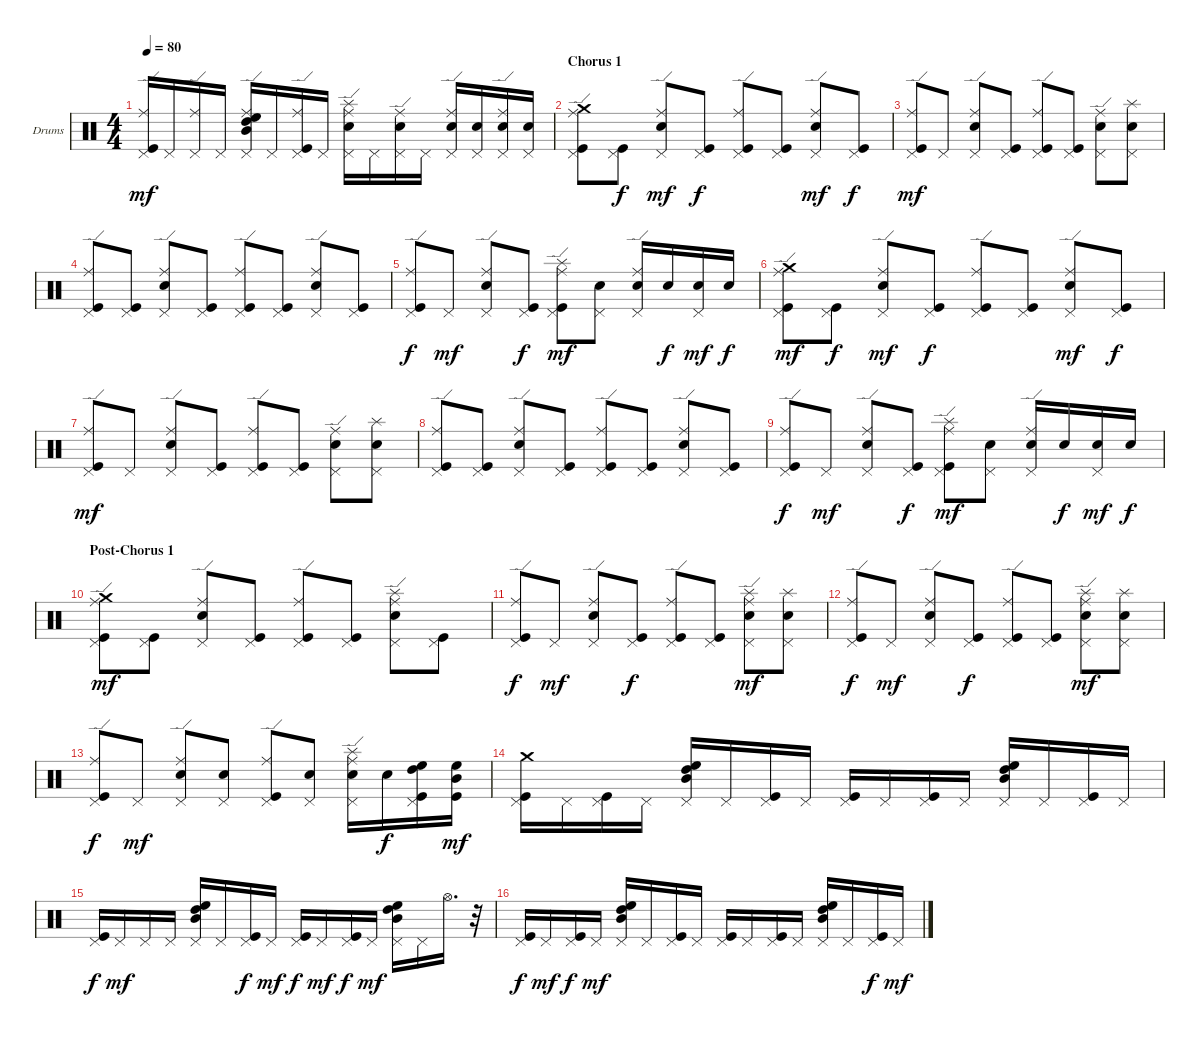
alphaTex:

\bracketExtendMode groupsimilarinstruments
\firstSystemTrackNameOrientation horizontal
\otherSystemsTrackNameOrientation horizontal
\track ("Drumkit" "Drums") {instrument percussion}
\staff {score}
\articulation defaults
\ts (4 4)
\tempo 80
\clef neutral
\ks c
("Pedal Hi-Hat (hit)" "Ride (edge)" "Kick (hit)").16{dy mf} "Pedal Hi-Hat (hit)".16 ("Pedal Hi-Hat (hit)" "Ride (edge)").16 "Pedal Hi-Hat (hit)".16 ("Pedal Hi-Hat (hit)" "Ride (edge)" "High Floor Tom (hit)" "High Tom (hit)" "Mid Tom (hit)").16 "Pedal Hi-Hat (hit)".16 ("Pedal Hi-Hat (hit)" "Ride (edge)" "Kick (hit)").16 "Pedal Hi-Hat (hit)".16 ("Pedal Hi-Hat (hit)" "Ride (edge)" "Snare (hit) 2" "Splash (hit)").16 "Pedal Hi-Hat (hit)".16 ("Pedal Hi-Hat (hit)" "Ride (edge)" "Snare (hit) 2").16 "Pedal Hi-Hat (hit)".16 ("Pedal Hi-Hat (hit)" "Ride (edge)" "Snare (hit) 2").16 ("Pedal Hi-Hat (hit)" "Snare (hit) 2").16 ("Pedal Hi-Hat (hit)" "Ride (edge)" "Snare (hit) 2").16 ("Pedal Hi-Hat (hit)" "Snare (hit) 2").16 |
\section ("" "Chorus 1")
("Pedal Hi-Hat (hit)" "Ride (edge)" "Crash medium (hit)" "Kick (hit)").8 ("Pedal Hi-Hat (hit)" "Kick (hit)").8{dy f} ("Pedal Hi-Hat (hit)" "Ride (edge)" "Snare (hit) 2").8{dy mf} ("Pedal Hi-Hat (hit)" "Kick (hit)").8{dy f} ("Pedal Hi-Hat (hit)" "Ride (edge)" "Kick (hit)").8 ("Pedal Hi-Hat (hit)" "Kick (hit)").8 ("Pedal Hi-Hat (hit)" "Ride (edge)" "Snare (hit) 2").8{dy mf} ("Pedal Hi-Hat (hit)" "Kick (hit)").8{dy f} |
("Pedal Hi-Hat (hit)" "Ride (edge)" "Kick (hit)").8{dy mf} "Pedal Hi-Hat (hit)".8 ("Pedal Hi-Hat (hit)" "Ride (edge)" "Snare (hit) 2").8 ("Pedal Hi-Hat (hit)" "Kick (hit)").8 ("Pedal Hi-Hat (hit)" "Ride (edge)" "Kick (hit)").8 ("Pedal Hi-Hat (hit)" "Kick (hit)").8 ("Pedal Hi-Hat (hit)" "Ride (edge)" "Snare (hit) 2").8 ("Pedal Hi-Hat (hit)" "Splash (hit)" "Snare (hit) 2").8 |
("Pedal Hi-Hat (hit)" "Ride (edge)" "Kick (hit)").8 ("Pedal Hi-Hat (hit)" "Kick (hit)").8 ("Pedal Hi-Hat (hit)" "Ride (edge)" "Snare (hit) 2").8 ("Pedal Hi-Hat (hit)" "Kick (hit)").8 ("Pedal Hi-Hat (hit)" "Ride (edge)" "Kick (hit)").8 ("Pedal Hi-Hat (hit)" "Kick (hit)").8 ("Pedal Hi-Hat (hit)" "Ride (edge)" "Snare (hit) 2").8 ("Pedal Hi-Hat (hit)" "Kick (hit)").8 |
("Pedal Hi-Hat (hit)" "Ride (edge)" "Kick (hit)").8{dy f} "Pedal Hi-Hat (hit)".8{dy mf} ("Pedal Hi-Hat (hit)" "Ride (edge)" "Snare (hit) 2").8 ("Pedal Hi-Hat (hit)" "Kick (hit)").8{dy f} ("Pedal Hi-Hat (hit)" "Ride (edge)" "Splash (hit)" "Kick (hit)").8{dy mf} ("Pedal Hi-Hat (hit)" "Snare (hit) 2").8 ("Pedal Hi-Hat (hit)" "Ride (edge)" "Snare (hit) 2").16 "Snare (hit) 2".16{dy f} ("Pedal Hi-Hat (hit)" "Snare (hit) 2").16{dy mf} "Snare (hit) 2".16{dy f} |
("Pedal Hi-Hat (hit)" "Ride (edge)" "Crash medium (hit)" "Kick (hit)").8{dy mf} ("Pedal Hi-Hat (hit)" "Kick (hit)").8{dy f} ("Pedal Hi-Hat (hit)" "Ride (edge)" "Snare (hit) 2").8{dy mf} ("Pedal Hi-Hat (hit)" "Kick (hit)").8{dy f} ("Pedal Hi-Hat (hit)" "Ride (edge)" "Kick (hit)").8 ("Pedal Hi-Hat (hit)" "Kick (hit)").8 ("Pedal Hi-Hat (hit)" "Ride (edge)" "Snare (hit) 2").8{dy mf} ("Pedal Hi-Hat (hit)" "Kick (hit)").8{dy f} |
("Pedal Hi-Hat (hit)" "Ride (edge)" "Kick (hit)").8{dy mf} "Pedal Hi-Hat (hit)".8 ("Pedal Hi-Hat (hit)" "Ride (edge)" "Snare (hit) 2").8 ("Pedal Hi-Hat (hit)" "Kick (hit)").8 ("Pedal Hi-Hat (hit)" "Ride (edge)" "Kick (hit)").8 ("Pedal Hi-Hat (hit)" "Kick (hit)").8 ("Pedal Hi-Hat (hit)" "Ride (edge)" "Snare (hit) 2").8 ("Pedal Hi-Hat (hit)" "Splash (hit)" "Snare (hit) 2").8 |
("Pedal Hi-Hat (hit)" "Ride (edge)" "Kick (hit)").8 ("Pedal Hi-Hat (hit)" "Kick (hit)").8 ("Pedal Hi-Hat (hit)" "Ride (edge)" "Snare (hit) 2").8 ("Pedal Hi-Hat (hit)" "Kick (hit)").8 ("Pedal Hi-Hat (hit)" "Ride (edge)" "Kick (hit)").8 ("Pedal Hi-Hat (hit)" "Kick (hit)").8 ("Pedal Hi-Hat (hit)" "Ride (edge)" "Snare (hit) 2").8 ("Pedal Hi-Hat (hit)" "Kick (hit)").8 |
("Pedal Hi-Hat (hit)" "Ride (edge)" "Kick (hit)").8{dy f} "Pedal Hi-Hat (hit)".8{dy mf} ("Pedal Hi-Hat (hit)" "Ride (edge)" "Snare (hit) 2").8 ("Pedal Hi-Hat (hit)" "Kick (hit)").8{dy f} ("Pedal Hi-Hat (hit)" "Ride (edge)" "Splash (hit)" "Kick (hit)").8{dy mf} ("Pedal Hi-Hat (hit)" "Snare (hit) 2").8 ("Pedal Hi-Hat (hit)" "Ride (edge)" "Snare (hit) 2").16 "Snare (hit) 2".16{dy f} ("Pedal Hi-Hat (hit)" "Snare (hit) 2").16{dy mf} "Snare (hit) 2".16{dy f} |
\section ("" "Post-Chorus 1")
("Pedal Hi-Hat (hit)" "Ride (edge)" "Crash medium (hit)" "Kick (hit)").8{dy mf} ("Pedal Hi-Hat (hit)" "Kick (hit)").8 ("Pedal Hi-Hat (hit)" "Ride (edge)" "Snare (hit) 2").8 ("Pedal Hi-Hat (hit)" "Kick (hit)").8 ("Pedal Hi-Hat (hit)" "Ride (edge)" "Kick (hit)").8 ("Pedal Hi-Hat (hit)" "Kick (hit)").8 ("Pedal Hi-Hat (hit)" "Ride (edge)" "Snare (hit) 2" "Splash (hit)").8 ("Pedal Hi-Hat (hit)" "Kick (hit)").8 |
("Pedal Hi-Hat (hit)" "Ride (edge)" "Kick (hit)").8{dy f} "Pedal Hi-Hat (hit)".8{dy mf} ("Pedal Hi-Hat (hit)" "Ride (edge)" "Snare (hit) 2").8 ("Pedal Hi-Hat (hit)" "Kick (hit)").8{dy f} ("Pedal Hi-Hat (hit)" "Ride (edge)" "Kick (hit)").8 ("Pedal Hi-Hat (hit)" "Kick (hit)").8 ("Pedal Hi-Hat (hit)" "Ride (edge)" "Snare (hit) 2" "Splash (hit)").8{dy mf} ("Pedal Hi-Hat (hit)" "Snare (hit) 2" "Splash (hit)").8 |
("Pedal Hi-Hat (hit)" "Ride (edge)" "Kick (hit)").8{dy f} "Pedal Hi-Hat (hit)".8{dy mf} ("Pedal Hi-Hat (hit)" "Ride (edge)" "Snare (hit) 2").8 ("Pedal Hi-Hat (hit)" "Kick (hit)").8{dy f} ("Pedal Hi-Hat (hit)" "Ride (edge)" "Kick (hit)").8 ("Pedal Hi-Hat (hit)" "Kick (hit)").8 ("Pedal Hi-Hat (hit)" "Ride (edge)" "Snare (hit) 2" "Splash (hit)").8{dy mf} ("Pedal Hi-Hat (hit)" "Snare (hit) 2" "Splash (hit)").8 |
("Pedal Hi-Hat (hit)" "Ride (edge)" "Kick (hit)").8{dy f} "Pedal Hi-Hat (hit)".8{dy mf} ("Pedal Hi-Hat (hit)" "Ride (edge)" "Snare (hit) 2").8 ("Pedal Hi-Hat (hit)" "Snare (hit) 2").8 ("Pedal Hi-Hat (hit)" "Ride (edge)" "Kick (hit)").8 ("Pedal Hi-Hat (hit)" "Snare (hit) 2").8 ("Pedal Hi-Hat (hit)" "Ride (edge)" "Snare (hit) 2" "Splash (hit)").16 "Snare (hit) 2".16{dy f} ("Pedal Hi-Hat (hit)" "High Floor Tom (hit)" "High Tom (hit)" "Kick (hit)").16 ("High Floor Tom (hit)" "Mid Tom (hit)" "Kick (hit)").16{dy mf} |
("Pedal Hi-Hat (hit)" "Crash medium (hit)" "Kick (hit)").16 "Pedal Hi-Hat (hit)".16 ("Pedal Hi-Hat (hit)" "Kick (hit)").16 "Pedal Hi-Hat (hit)".16 ("Pedal Hi-Hat (hit)" "High Floor Tom (hit)" "High Tom (hit)" "Mid Tom (hit)").16 "Pedal Hi-Hat (hit)".16 ("Pedal Hi-Hat (hit)" "Kick (hit)").16 "Pedal Hi-Hat (hit)".16 ("Pedal Hi-Hat (hit)" "Kick (hit)").16 "Pedal Hi-Hat (hit)".16 ("Pedal Hi-Hat (hit)" "Kick (hit)").16 "Pedal Hi-Hat (hit)".16 ("Pedal Hi-Hat (hit)" "High Floor Tom (hit)" "High Tom (hit)" "Mid Tom (hit)").16 "Pedal Hi-Hat (hit)".16 ("Pedal Hi-Hat (hit)" "Kick (hit)").16 "Pedal Hi-Hat (hit)".16 |
("Pedal Hi-Hat (hit)" "Kick (hit)").16{dy f} "Pedal Hi-Hat (hit)".16{dy mf} "Pedal Hi-Hat (hit)".16 "Pedal Hi-Hat (hit)".16 ("Pedal Hi-Hat (hit)" "High Floor Tom (hit)" "High Tom (hit)" "Mid Tom (hit)").16 "Pedal Hi-Hat (hit)".16 ("Pedal Hi-Hat (hit)" "Kick (hit)").16{dy f} "Pedal Hi-Hat (hit)".16{dy mf} ("Pedal Hi-Hat (hit)" "Kick (hit)").16{dy f} "Pedal Hi-Hat (hit)".16{dy mf} ("Pedal Hi-Hat (hit)" "Kick (hit)").16{dy f} "Pedal Hi-Hat (hit)".16{dy mf} ("Pedal Hi-Hat (hit)" "High Floor Tom (hit)" "High Tom (hit)" "Mid Tom (hit)").16 "Pedal Hi-Hat (hit)".16 "Hi-Hat (open)".16{d} r.32 |
("Pedal Hi-Hat (hit)" "Kick (hit)").16{dy f} "Pedal Hi-Hat (hit)".16{dy mf} ("Pedal Hi-Hat (hit)" "Kick (hit)").16{dy f} "Pedal Hi-Hat (hit)".16{dy mf} ("Pedal Hi-Hat (hit)" "High Tom (hit)" "High Floor Tom (hit)" "Mid Tom (hit)").16 "Pedal Hi-Hat (hit)".16 ("Pedal Hi-Hat (hit)" "Kick (hit)").16 "Pedal Hi-Hat (hit)".16 ("Pedal Hi-Hat (hit)" "Kick (hit)").16 "Pedal Hi-Hat (hit)".16 ("Pedal Hi-Hat (hit)" "Kick (hit)").16 "Pedal Hi-Hat (hit)".16 ("Pedal Hi-Hat (hit)" "High Floor Tom (hit)" "High Tom (hit)" "Mid Tom (hit)").16 "Pedal Hi-Hat (hit)".16 ("Pedal Hi-Hat (hit)" "Kick (hit)").16{dy f} "Pedal Hi-Hat (hit)".16{dy mf}
